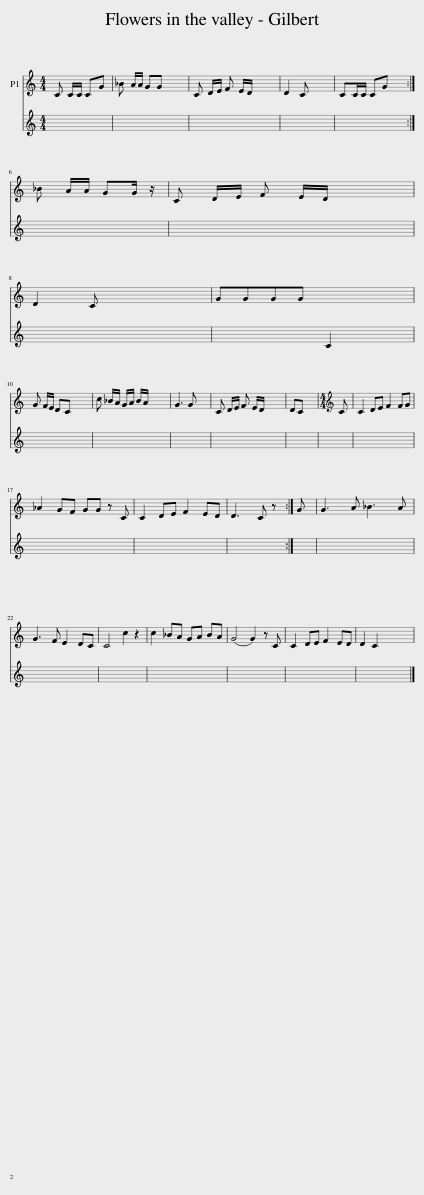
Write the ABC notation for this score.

X:1
%%score 1 2
L:1/8
M:4/4
I:linebreak $
K:C
V:1 treble
V:2 treble
V:1
 C C/C/ CG | _B A/A/ GG x4 | C D/E/ F E/D/ x4 | D2 C x5 | CC/C/ CG x :|$ %5
 _B A/A/ GG/ z/ | C D/E/ F E/D/ x4 |$ D2 C x5 | GGGG x4 |$ G F/E/ DC x4 | %10
 c _B/A/ G/A/ B/A/ x4 | G3 G x4 | C D/E/ F E/D/ x4 | DC x2 |[M:4/4][K:treble] C | %15
 C2 DE F2 FG |$ _A2 GF GG z C | C2 DE F2 ED | D3 C z :| G | %20
 G3 A _B3 A |$ G3 F E2 DC | C4 c2 z2 | c2 _BA GA BA | (G4 G2) z C | %25
 C2 DE F2 ED | D2 C2 x2 x2 | %27
V:2
 x x3 | x8 | x8 | x8 | x x4 :|$ %5
 x x3 | x8 |$ x8 | x4 C2 x2 |$ x8 | %10
 x8 | x8 | x8 | x4 | x | %15
 x8 |$ x8 | x8 | x5 :| x | %20
 x8 |$ x8 | x8 | x8 | x8 | %25
 x8 | x8 | %27
